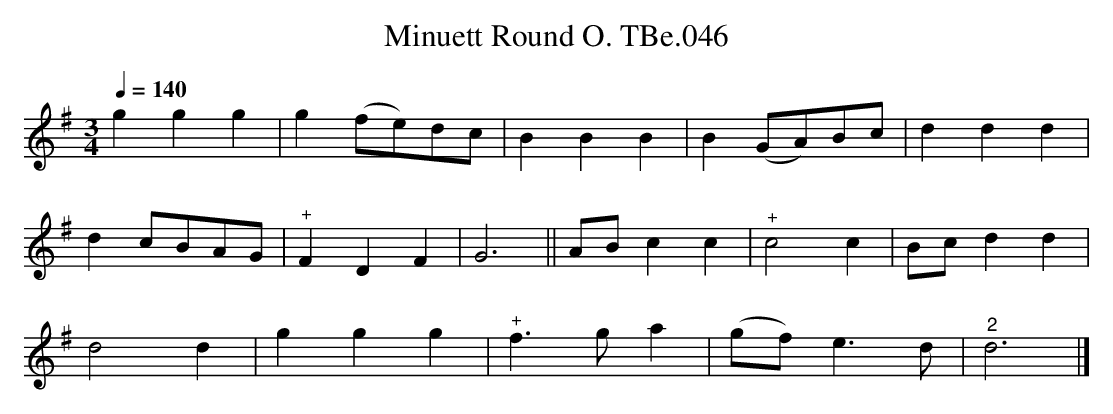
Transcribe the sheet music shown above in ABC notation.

X:1
T:Minuett Round O. TBe.046
M:3/4
L:1/4
Q:1/4=140
K:G major
ggg | g (f/e/)d/c/ | BBB | B (G/A/)B/c/ |\
ddd |
d c/B/A/G/ | "^+"FDF | G3 ||\
A/B/ cc | "^+"c2c | B/c/ dd |
d2d | ggg |"^+"f>ga | (g/f/)e>d | "^2"d3 |]
